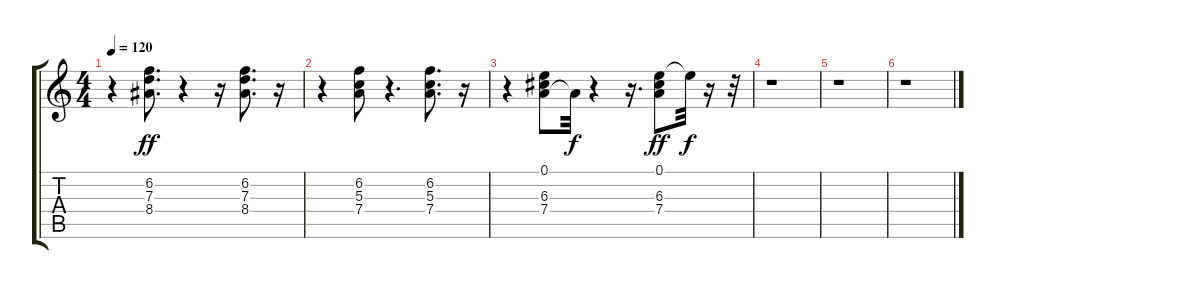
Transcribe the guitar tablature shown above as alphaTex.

\track "" {instrument acousticguitarsteel}
\staff {score tabs}
\tuning (E4 B3 G3 D3 A2 E2) {hide}
\ts (4 4)
\tempo 120
\clef g2
\ks c
r.4{dy ff} (6.2 7.3 8.4).8{d} r.4 r.16 (6.2 7.3 8.4).8{d} r.16 |
r.4 (6.2 5.3 7.4).8 r.4{d} (6.2 5.3 7.4).8{d} r.16 |
r.4 (0.1 6.3 7.4).8 7.4{t}.32{dy f} r.4 r.16{d} (0.1 6.3 7.4).8{dy ff} 0.1{t}.32{dy f} r.16 r.32 |
r.1 |
r.1 |
r.1
